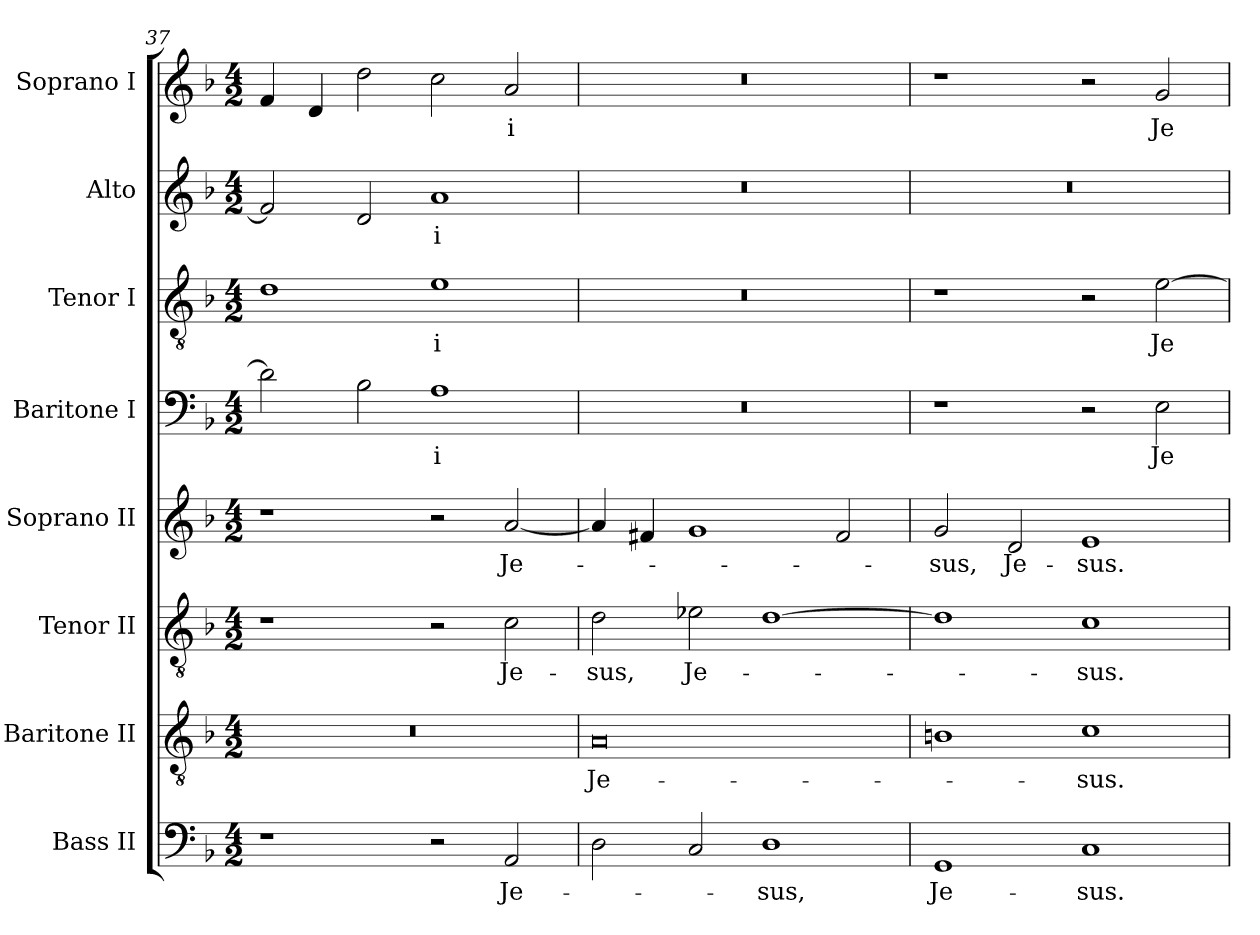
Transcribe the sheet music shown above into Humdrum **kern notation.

**kern	**text	**kern	**text	**kern	**text	**kern	**text	**kern	**text	**kern	**text	**kern	**text	**kern	**text
*part8	*part8	*part7	*part7	*part6	*part6	*part5	*part5	*part4	*part4	*part3	*part3	*part2	*part2	*part1	*part1
*staff8	*staff8	*staff7	*staff7	*staff6	*staff6	*staff5	*staff5	*staff4	*staff4	*staff3	*staff3	*staff2	*staff2	*staff1	*staff1
*I"Bass II	*	*I"Baritone II	*	*I"Tenor II	*	*I"Soprano II	*	*I"Baritone I	*	*I"Tenor I	*	*I"Alto	*	*I"Soprano I	*
!!LO:LB:g=z
*clefF4	*	*clefGv2	*	*clefGv2	*	*clefG2	*	*clefF4	*	*clefGv2	*	*clefG2	*	*clefG2	*
*	*	*ITrd14c24	*	*ITrd11c19	*	*	*	*ITrd9c15	*	*ITrd7c12	*	*	*	*ITrd7c12	*
*k[b-]	*	*k[b-]	*	*k[b-]	*	*k[b-]	*	*k[b-]	*	*k[b-]	*	*k[b-]	*	*k[b-]	*
*F:	*	*F:	*	*F:	*	*F:	*	*F:	*	*F:	*	*F:	*	*F:	*
*M4/2	*	*M4/2	*	*M4/2	*	*M4/2	*	*M4/2	*	*M4/2	*	*M4/2	*	*M4/2	*
=37	=37	=37	=37	=37	=37	=37	=37	=37	=37	=37	=37	=37	=37	=37	=37
!	!	!LO:N:vis=1	!	!	!	!	!	!	!	!	!	!	!	!	!
1r	.	0r	.	1r	.	1r	.	2Di\]	.	1Di	.	2fi/]	.	4Fi/	.
.	.	.	.	.	.	.	.	.	.	.	.	.	.	4Di/	.
.	.	.	.	.	.	.	.	2BB-i\	.	.	.	2di/	.	2di\	.
!	!	!	!	!	!	!	!	!	!LO:LY:b:color=#000000	!	!	!	!	!	!
!	!	!	!	!	!	!	!	!	!	!	!LO:LY:b:color=#000000	!	!	!	!
!	!	!	!	!	!	!	!	!	!	!	!	!	!LO:LY:b:color=#000000	!	!
2r	.	.	.	2r	.	2r	.	1AAi	-i	1Ei	-i	1ai	-i	2ci\	.
!	!LO:LY:b:color=#000000	!	!	!	!	!	!	!	!	!	!	!	!	!	!
!	!	!	!	!	!LO:LY:b:color=#000000	!	!	!	!	!	!	!	!	!	!
!	!	!	!	!	!	!	!LO:LY:b:color=#000000	!	!	!	!	!	!	!	!
!	!	!	!	!	!	!	!	!	!	!	!	!	!	!	!LO:LY:b:color=#000000
2AAi/	Je-	.	.	2Ci\	Je-	[<2ai/	Je-	.	.	.	.	.	.	2Ai/	-i
=38	=38	=38	=38	=38	=38	=38	=38	=38	=38	=38	=38	=38	=38	=38	=38
!	!	!	!LO:LY:b:color=#000000	!	!	!	!	!	!	!	!	!	!	!	!
!	!	!	!	!	!LO:LY:b:color=#000000	!	!	!LO:N:vis=1	!	!LO:N:vis=1	!	!LO:N:vis=1	!	!LO:N:vis=1	!
2Di\	.	0AAAi	Je-	2Di\	-sus,	4ai/]	.	0r	.	0r	.	0r	.	0r	.
.	.	.	.	.	.	4f#Xi/	.	.	.	.	.	.	.	.	.
!	!	!	!	!	!LO:LY:b:color=#000000	!	!	!	!	!	!	!	!	!	!
2Ci/	.	.	.	2E-Xi\	Je-	1gi	.	.	.	.	.	.	.	.	.
!	!LO:LY:b:color=#000000	!	!	!	!	!	!	!	!	!	!	!	!	!	!
1Di	-sus,	.	.	[>1Di	.	.	.	.	.	.	.	.	.	.	.
.	.	.	.	.	.	2f#i/	.	.	.	.	.	.	.	.	.
=39	=39	=39	=39	=39	=39	=39	=39	=39	=39	=39	=39	=39	=39	=39	=39
!	!LO:LY:b:color=#000000	!	!	!	!	!	!	!	!	!	!	!	!	!	!
!	!	!	!	!	!	!	!LO:LY:b:color=#000000	!	!	!	!	!LO:N:vis=1	!	!	!
1GGi	Je-	1BBBni	.	1Di]	.	2gi/	-sus,	1r	.	1r	.	0r	.	1r	.
!	!	!	!	!	!	!	!LO:LY:b:color=#000000	!	!	!	!	!	!	!	!
.	.	.	.	.	.	2di/	Je-	.	.	.	.	.	.	.	.
!	!LO:LY:b:color=#000000	!	!	!	!	!	!	!	!	!	!	!	!	!	!
!	!	!	!LO:LY:b:color=#000000	!	!	!	!	!	!	!	!	!	!	!	!
!	!	!	!	!	!LO:LY:b:color=#000000	!	!	!	!	!	!	!	!	!	!
!	!	!	!	!	!	!	!LO:LY:b:color=#000000	!	!	!	!	!	!	!	!
1Ci	-sus.	1CCi	-sus.	1Ci	-sus.	1ei	-sus.	2r	.	2r	.	.	.	2r	.
!	!	!	!	!	!	!	!	!	!LO:LY:b:color=#000000	!	!	!	!	!	!
!	!	!	!	!	!	!	!	!	!	!	!LO:LY:b:color=#000000	!	!	!	!
!	!	!	!	!	!	!	!	!	!	!	!	!	!	!	!LO:LY:b:color=#000000
.	.	.	.	.	.	.	.	2EEi\	Je-	[>2Ei\	Je-	.	.	2Gi/	Je-
=	=	=	=	=	=	=	=	=	=	=	=	=	=	=	=
*-	*-	*-	*-	*-	*-	*-	*-	*-	*-	*-	*-	*-	*-	*-	*-
